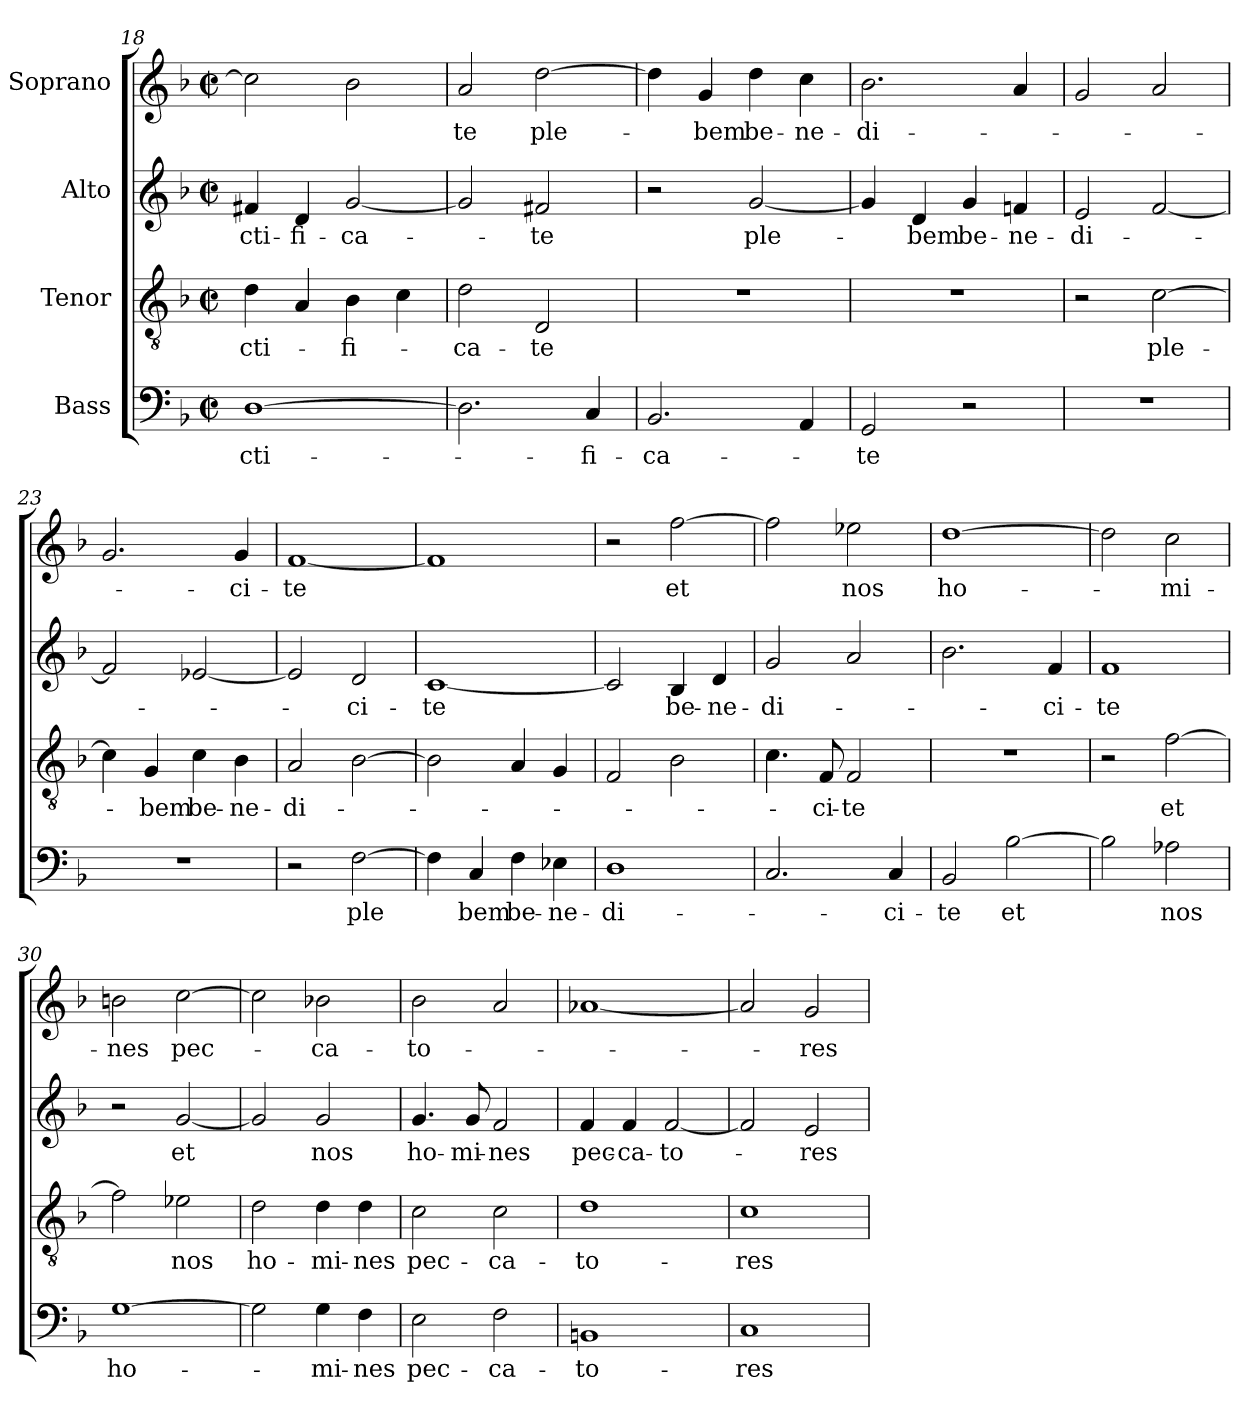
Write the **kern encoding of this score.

**kern	**text	**kern	**text	**kern	**text	**kern	**text
*part4	*part4	*part3	*part3	*part2	*part2	*part1	*part1
*staff4	*staff4	*staff3	*staff3	*staff2	*staff2	*staff1	*staff1
*I"Bass	*	*I"Tenor	*	*I"Alto	*	*I"Soprano	*
*clefF4	*	*clefGv2	*	*clefG2	*	*clefG2	*
*k[b-]	*	*k[b-]	*	*k[b-]	*	*k[b-]	*
*M2/2	*	*M2/2	*	*M2/2	*	*M2/2	*
*met(c|)	*	*met(c|)	*	*met(c|)	*	*met(c|)	*
=18	=18	=18	=18	=18	=18	=18	=18
!	!LO:LY:b	!	!LO:LY:b	!	!LO:LY:b	!	!
[1D	-cti-	4d\	-cti-	4f#X/	-cti-	2cc\]	.
!	!	!	!	!	!LO:LY:b	!	!
.	.	4A/	.	4d/	-fi-	.	.
!	!	!	!LO:LY:b	!	!LO:LY:b	!	!
.	.	4B-\	-fi-	[2g/	-ca-	2b-\	.
.	.	4c\	.	.	.	.	.
=19	=19	=19	=19	=19	=19	=19	=19
!	!	!	!LO:LY:b	!	!	!	!LO:LY:b
2.D\]	.	2d\	-ca-	2g/]	.	2a/	-te
!	!	!	!LO:LY:b	!	!LO:LY:b	!	!LO:LY:b
.	.	2D/	-te	2f#X/	-te	[2dd\	ple-
!	!LO:LY:b	!	!	!	!	!	!
4C/	-fi-	.	.	.	.	.	.
=20	=20	=20	=20	=20	=20	=20	=20
!	!LO:LY:b	!	!	!	!	!	!
2.BB-/	-ca-	1r	.	2r	.	4dd\]	.
!	!	!	!	!	!	!	!LO:LY:b
.	.	.	.	.	.	4g/	-bem
!	!	!	!	!	!LO:LY:b	!	!LO:LY:b
.	.	.	.	[2g/	ple-	4dd\	be-
!	!	!	!	!	!	!	!LO:LY:b
4AA/	.	.	.	.	.	4cc\	-ne-
=21	=21	=21	=21	=21	=21	=21	=21
!	!LO:LY:b	!	!	!	!	!	!LO:LY:b
2GG/	-te	1r	.	4g/]	.	2.b-\	-di-
!	!	!	!	!	!LO:LY:b	!	!
.	.	.	.	4d/	-bem	.	.
!	!	!	!	!	!LO:LY:b	!	!
2r	.	.	.	4g/	be-	.	.
!	!	!	!	!	!LO:LY:b	!	!
.	.	.	.	4fn/	-ne-	4a/	.
!!LO:LB:g=z
=22	=22	=22	=22	=22	=22	=22	=22
!	!	!	!	!	!LO:LY:b	!	!
1r	.	2r	.	2e/	-di-	2g/	.
!	!	!	!LO:LY:b	!	!	!	!
.	.	[2c\	ple-	[2f/	.	2a/	.
=23	=23	=23	=23	=23	=23	=23	=23
1r	.	4c\]	.	2f/]	.	2.g/	.
!	!	!	!LO:LY:b	!	!	!	!
.	.	4G/	-bem	.	.	.	.
!	!	!	!LO:LY:b	!	!	!	!
.	.	4c\	be-	[2e-X/	.	.	.
!	!	!	!LO:LY:b	!	!	!	!LO:LY:b
.	.	4B-\	-ne-	.	.	4g/	-ci-
=24	=24	=24	=24	=24	=24	=24	=24
!	!	!	!LO:LY:b	!	!	!	!LO:LY:b
2r	.	2A/	-di-	2e-/]	.	[1f	-te
!	!LO:LY:b	!	!	!	!LO:LY:b	!	!
[2F\	ple	[2B-\	.	2d/	-ci-	.	.
=25	=25	=25	=25	=25	=25	=25	=25
!	!	!	!	!	!LO:LY:b	!	!
4F\]	.	2B-\]	.	[1c	-te	1f]	.
!	!LO:LY:b	!	!	!	!	!	!
4C/	bem	.	.	.	.	.	.
!	!LO:LY:b	!	!	!	!	!	!
4F\	be-	4A/	.	.	.	.	.
!	!LO:LY:b	!	!	!	!	!	!
4E-X\	-ne-	4G/	.	.	.	.	.
=26	=26	=26	=26	=26	=26	=26	=26
!	!LO:LY:b	!	!	!	!	!	!
1D	-di-	2F/	.	2c/]	.	2r	.
!	!	!	!	!	!LO:LY:b	!	!LO:LY:b
.	.	2B-\	.	4B-/	be-	[2ff\	et
!	!	!	!	!	!LO:LY:b	!	!
.	.	.	.	4d/	-ne-	.	.
=27	=27	=27	=27	=27	=27	=27	=27
!	!	!	!	!	!LO:LY:b	!	!
2.C/	.	4.c\	.	2g/	-di-	2ff\]	.
!	!	!	!LO:LY:b	!	!	!	!
.	.	8F/	-ci-	.	.	.	.
!	!	!	!LO:LY:b	!	!	!	!LO:LY:b
.	.	2F/	-te	2a/	.	2ee-X\	nos
!	!LO:LY:b	!	!	!	!	!	!
4C/	-ci-	.	.	.	.	.	.
=28	=28	=28	=28	=28	=28	=28	=28
!	!LO:LY:b	!	!	!	!	!	!LO:LY:b
2BB-/	-te	1r	.	2.b-\	.	[1dd	ho-
!	!LO:LY:b	!	!	!	!	!	!
[2B-\	et	.	.	.	.	.	.
!	!	!	!	!	!LO:LY:b	!	!
.	.	.	.	4f/	-ci-	.	.
=29	=29	=29	=29	=29	=29	=29	=29
!	!	!	!	!	!LO:LY:b	!	!
2B-\]	.	2r	.	1f	-te	2dd\]	.
!	!LO:LY:b	!	!LO:LY:b	!	!	!	!LO:LY:b
2A-X\	nos	[2f\	et	.	.	2cc\	-mi-
!!LO:PB:g=z
=30	=30	=30	=30	=30	=30	=30	=30
!	!LO:LY:b	!	!	!	!	!	!LO:LY:b
[1G	ho-	2f\]	.	2r	.	2bn\	-nes
!	!	!	!LO:LY:b	!	!LO:LY:b	!	!LO:LY:b
.	.	2e-X\	nos	[2g/	et	[2cc\	pec-
=31	=31	=31	=31	=31	=31	=31	=31
!	!	!	!LO:LY:b	!	!	!	!
2G\]	.	2d\	ho-	2g/]	.	2cc\]	.
!	!LO:LY:b	!	!LO:LY:b	!	!LO:LY:b	!	!LO:LY:b
4G\	-mi-	4d\	-mi-	2g/	nos	2b-X\	-ca-
!	!LO:LY:b	!	!LO:LY:b	!	!	!	!
4F\	-nes	4d\	-nes	.	.	.	.
=32	=32	=32	=32	=32	=32	=32	=32
!	!LO:LY:b	!	!LO:LY:b	!	!LO:LY:b	!	!LO:LY:b
2E\	pec-	2c\	pec-	4.g/	ho-	2b-\	-to-
!	!	!	!	!	!LO:LY:b	!	!
.	.	.	.	8g/	-mi-	.	.
!	!LO:LY:b	!	!LO:LY:b	!	!LO:LY:b	!	!
2F\	-ca-	2c\	-ca-	2f/	-nes	2a/	.
=33	=33	=33	=33	=33	=33	=33	=33
!	!LO:LY:b	!	!LO:LY:b	!	!LO:LY:b	!	!
1BBn	-to-	1d	-to-	4f/	pec-	[1a-X	.
!	!	!	!	!	!LO:LY:b	!	!
.	.	.	.	4f/	-ca-	.	.
!	!	!	!	!	!LO:LY:b	!	!
.	.	.	.	[2f/	-to-	.	.
=34	=34	=34	=34	=34	=34	=34	=34
!	!LO:LY:b	!	!LO:LY:b	!	!	!	!
1C	-res	1c	-res	2f/]	.	2a-/]	.
!	!	!	!	!	!LO:LY:b	!	!LO:LY:b
.	.	.	.	2e/	-res	2g/	-res
=	=	=	=	=	=	=	=
*-	*-	*-	*-	*-	*-	*-	*-
